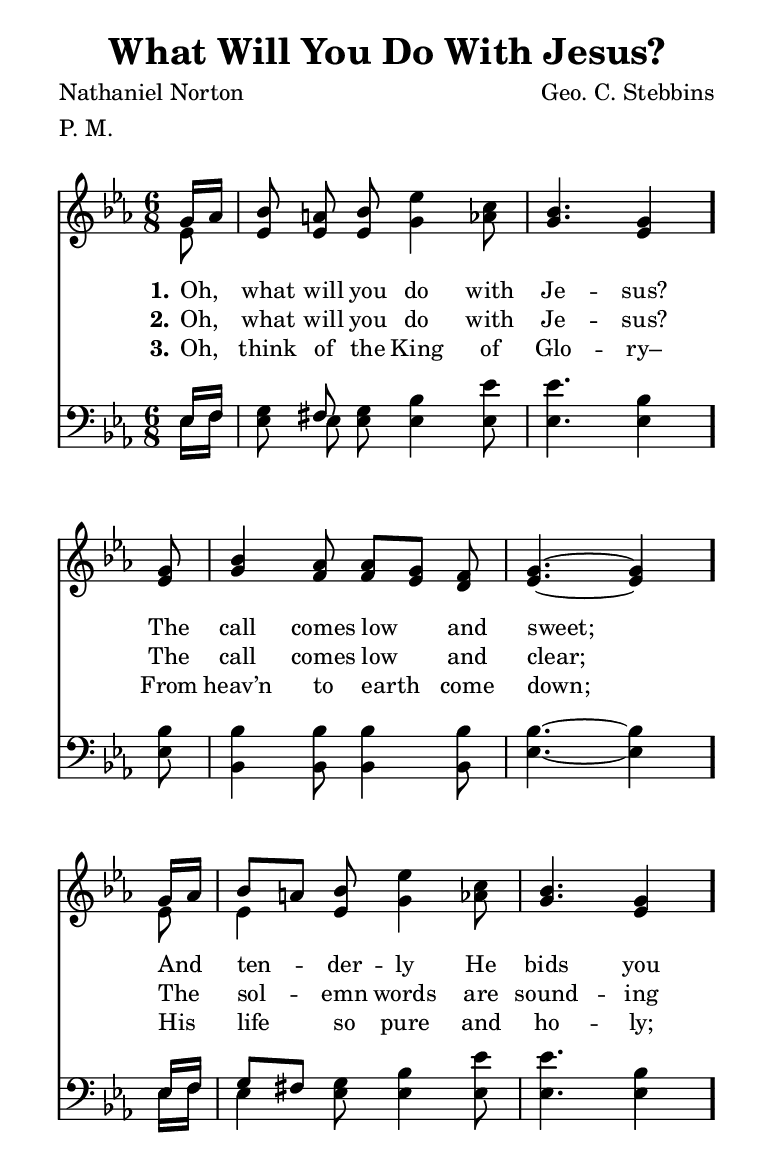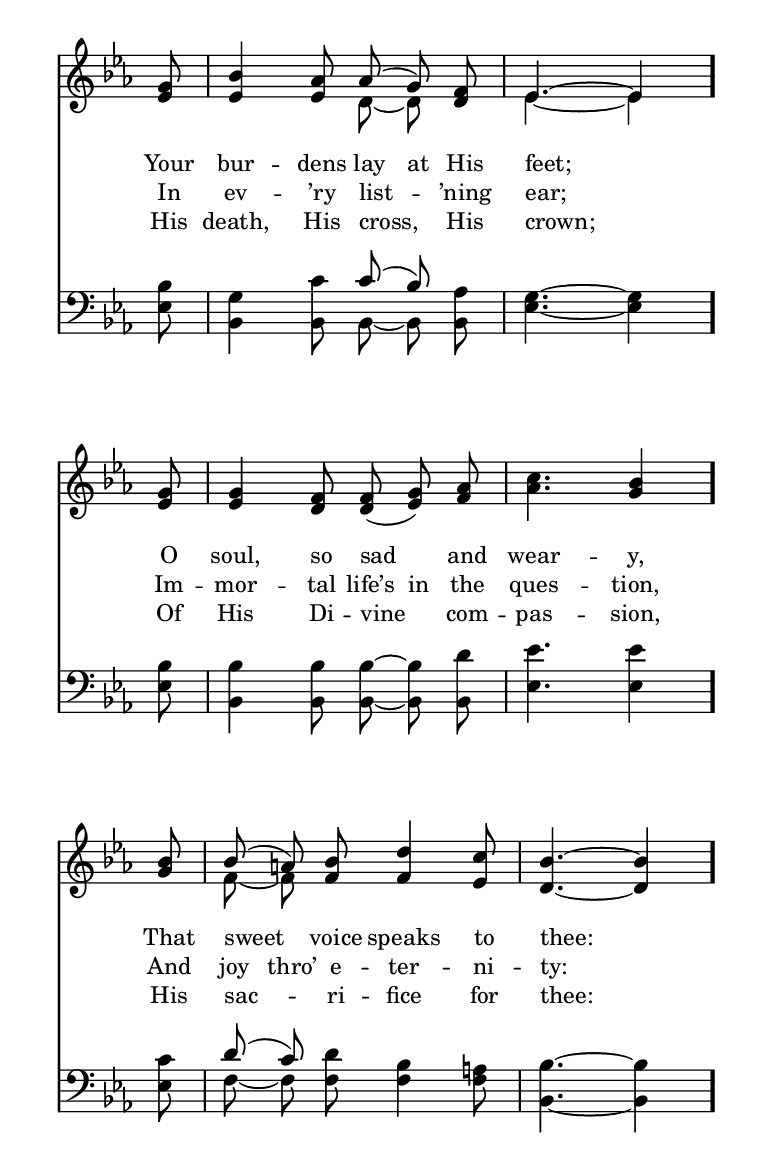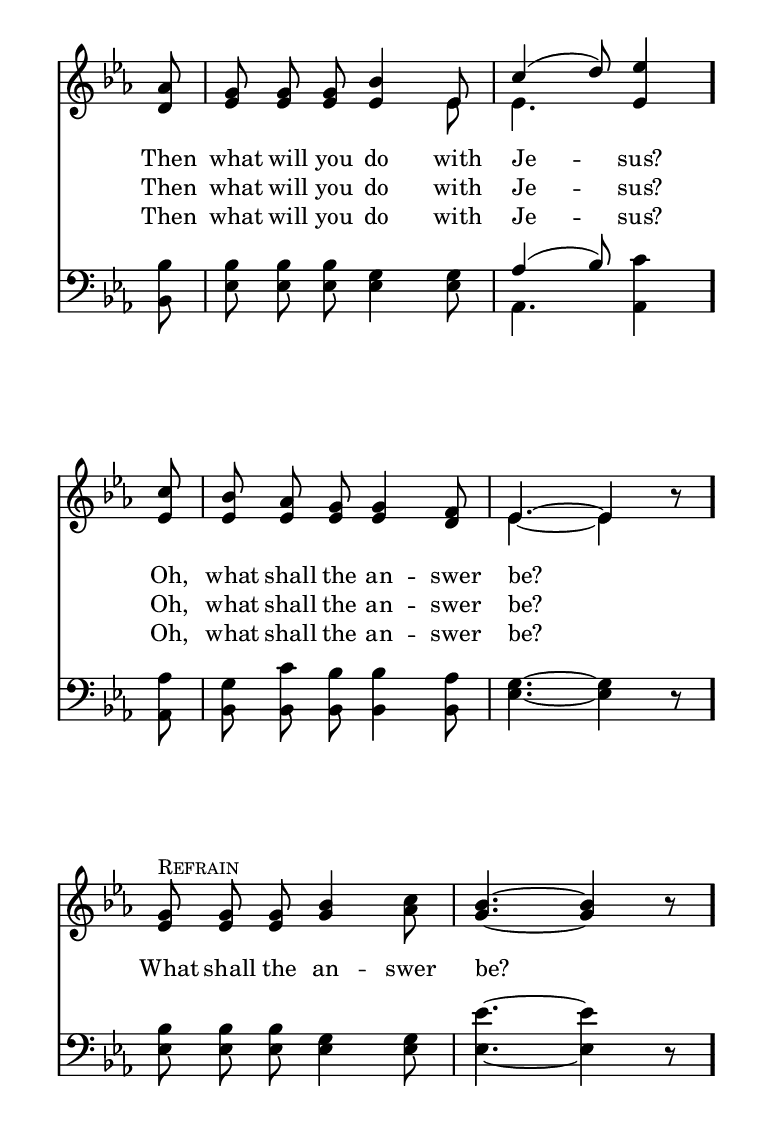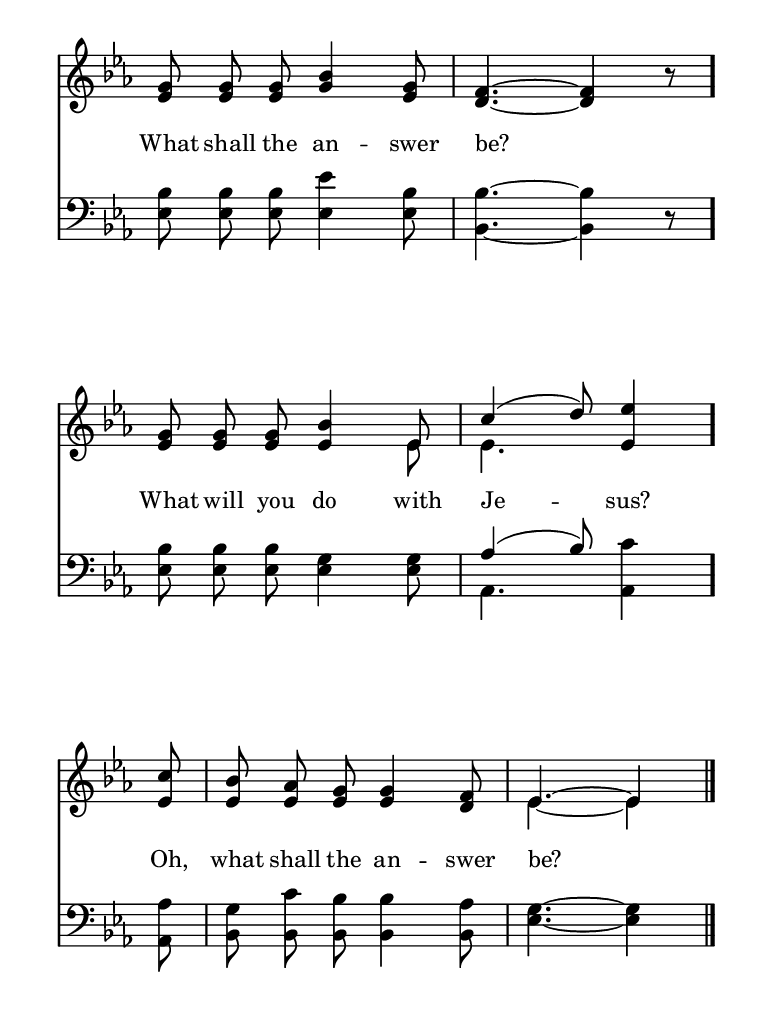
\include "common/global.ily"
\paper {
  \include "common/paper.ily"
  %ragged-bottom = ##t
  ragged-last-bottom = ##t
  systems-per-page = #(cond (is-eogsized 4) (#t #f))
  system-count = #(cond (is-eogsized 6) (#t #f))
  page-count = #(cond (is-eogsized 2) (#t #f))
}

\header{
  %gospel
  hymnnumber = "134"
  title = "What Will You Do With Jesus?"
  tunename = ""
  meter = "P. M."
  poet = "Nathaniel Norton"
  composer = "Geo. C. Stebbins"
  %copyright = ""
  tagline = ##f
}

% for fermata in MIDI
ta = { \tempo 4=80 }
tb = { \tempo 4=40 }

global = {
  \include "common/overrides.ily"
  \override Staff.TimeSignature.style = #'numbered
  \time 6/8
  \override Score.MetronomeMark.transparent = ##t % hide all fermata changes too
  \ta
  \key ees \major
  \partial 8
  \autoBeamOff
}

notesSoprano = {
\global
\relative c'' {

  g16[ aes] | bes8 a bes ees4 c8 | bes4. g4
  g8 | bes4 aes8 aes[ g] f | g4. ~ g4
  g16[ aes] | bes8[ a] bes ees4 c8 | bes4. g4
  g8 | bes4 aes8 aes( g) f | ees4. ~ ees4
  g8 | g4 f8 f( g) aes | c4. bes4
  bes8 | bes( a) bes d4 c8 | bes4. ~ bes4
  aes8 | g g g bes4 ees,8 | c'4( d8) \tb ees4 \ta
  c8 | bes aes g g4 f8 | ees4. ~ ees4 r8 |

  << s^\markup { \small \caps "Refrain" }
  { g8 g g bes4 c8 | bes4. ~ bes4 r8 } >>
  g8 g g bes4 g8 | f4. ~ f4 r8 |
  g g g bes4 ees,8 | c'4( d8) \tb ees4 \ta
  c8 | bes aes g g4 f8 | ees4. ~ ees4

  \bar "|."

}
}

notesAlto = {
\global
\relative e' {

  ees8 | ees ees ees g4 aes8 | g4. ees4
  ees8 | g4 f8 f[ ees] d | ees4. ~ ees4
  ees8 | ees4 ees8 g4 aes8 | g4. ees4
  ees8 | ees4 ees8 d ~ d d | ees4. ~ ees4
  ees8 | ees4 d8 d( ees) f | aes4. g4
  g8 | f ~ f f f4 ees8 | d4. ~ d4
  d8 | ees ees ees ees4 ees8 | ees4. ees4
  ees8 | ees ees ees ees4 d8 | ees4. ~ ees4 r8 |

  ees8 ees ees g4 aes8 | g4. ~ g4 r8 |
  ees8 ees ees g4 ees8 | d4. ~ d4 r8 |
  ees ees ees ees4 ees8 | ees4. ees4
  ees8 | ees ees ees ees4 d8 | ees4. ~ ees4

}
}

notesTenor = {
\global
\relative a {

  ees16[ f] | g8 fis g bes4 ees8 | ees4. bes4
  bes8 | bes4 bes8 bes4 bes8 | bes4. ~ bes4
  ees,16[ f] | g8[ fis] g bes4 ees8 | ees4. bes4
  bes8 | g4 c8 c( bes) aes | g4. ~ g4
  bes8 | bes4 bes8 bes ~ bes d | ees4. ees4
  c8 | d( c) d bes4 a8 | bes4. ~ bes4
  bes8 | bes bes bes g4 g8 | aes4( bes8) c4
  aes8 | g c bes bes4 aes8 | g4. ~ g4 r8 |

  bes8 bes bes g4 g8 | ees'4. ~ ees4 r8 |
  bes8 bes bes ees4 bes8 | bes4. ~ bes4 r8 |
  bes bes bes g4 g8 | aes4( bes8) c4
  aes8 | g c bes bes4 aes8 | g4. ~ g4

}
}

notesBass = {
\global
\relative f {

  ees16[ f] | ees8 ees ees ees4 ees8 | ees4. ees4
  ees8 | bes4 bes8 bes4 bes8 | ees4. ~ ees4
  ees16[ f] | ees4 ees8 ees4 ees8 | ees4. ees4
  ees8 | bes4 bes8 bes ~ bes bes | ees4. ~ ees4
  ees8 | bes4 bes8 bes ~ bes bes | ees4. ees4
  ees8 | f ~ f f f4 f8 | bes,4. ~ bes4
  bes8 | ees ees ees ees4 ees8 | aes,4. aes4
  aes8 | bes bes bes bes4 bes8 | ees4. ~ ees4 r8 |

  ees8 ees ees ees4 ees8 | ees4. ~ ees4 r8 |
  ees8 ees ees ees4 ees8 | bes4. ~ bes4 r8 |
  ees ees ees ees4 ees8 | aes,4. aes4
  aes8 | bes bes bes bes4 bes8 | ees4. ~ ees4

}
}

Refrain = \lyricmode {

What shall the an -- swer be? \bar "."
What shall the an -- swer be? \bar "." \break
What will you do with Je -- sus? \bar "."
Oh, what shall the an -- swer be? \bar "." \break

}

wordsA = \lyricmode {
\set stanza = "1."

Oh, what will you do with Je -- sus? \bar "."
The call comes low and sweet; \bar "." \break
And ten -- der -- ly He bids you \bar "."
Your bur -- dens { \mon } lay at { \moff } His feet; \bar "." \break
O soul, so sad and wear -- y, \bar "."
That sweet voice speaks to thee: \bar "." \break
Then what will you do with Je -- sus? \bar "."
Oh, what shall the an -- swer be? \bar "." \break

}

wordsB = \lyricmode {
\set stanza = "2."

Oh, what will you do with Je -- sus?
The call comes low and clear;
The sol -- emn words are sound -- ing
In ev -- ’ry list -- ’ning ear;
Im -- mor -- tal { \mon } life’s in { \moff } the ques -- tion,
And { \mon } joy thro’ { \moff } e -- ter -- ni -- ty:
Then what will you do with Je -- sus?
Oh, what shall the an -- swer be?

\Refrain

}

wordsC = \lyricmode {
\set stanza = "3."

Oh, think of the King of Glo -- ry–
From heav’n to earth come down;
His life so pure and ho -- ly;
His death, His cross, His crown;
Of His Di -- vine com -- pas -- sion,
His sac -- ri -- fice for thee:
Then what will you do with Je -- sus?
Oh, what shall the an -- swer be?

}

\score {
  \context ChoirStaff <<
    \context Staff = upper <<
      \set Staff.autoBeaming = ##f
      \set ChoirStaff.systemStartDelimiter = #'SystemStartBar
      \set ChoirStaff.printPartCombineTexts = ##f
      \partcombine #'(2 . 9) \notesSoprano \notesAlto
      \context NullVoice = sopranos { \voiceOne << \notesSoprano >> }
      \context NullVoice = altos { \voiceTwo << \notesAlto >> }
      \context Lyrics = one   \lyricsto sopranos \wordsA
      \context Lyrics = two   \lyricsto sopranos \wordsB
      \context Lyrics = three \lyricsto sopranos \wordsC
    >>
    \context Staff = men <<
      \set Staff.autoBeaming = ##f
      \clef bass
      \set ChoirStaff.printPartCombineTexts = ##f
      \partcombine #'(2 . 9) \notesTenor \notesBass
      \context NullVoice = tenors { \voiceOne << \notesTenor >> }
      \context NullVoice = basses { \voiceTwo << \notesBass >> }
    >>
  >>
  \layout {
    \include "common/layout.ily"
  }
  \midi{
    \include "common/midi.ily"
  }
}

\version "2.19.49"  % necessary for upgrading to future LilyPond versions.

% vi:set et ts=2 sw=2 ai nocindent syntax=lilypond:
